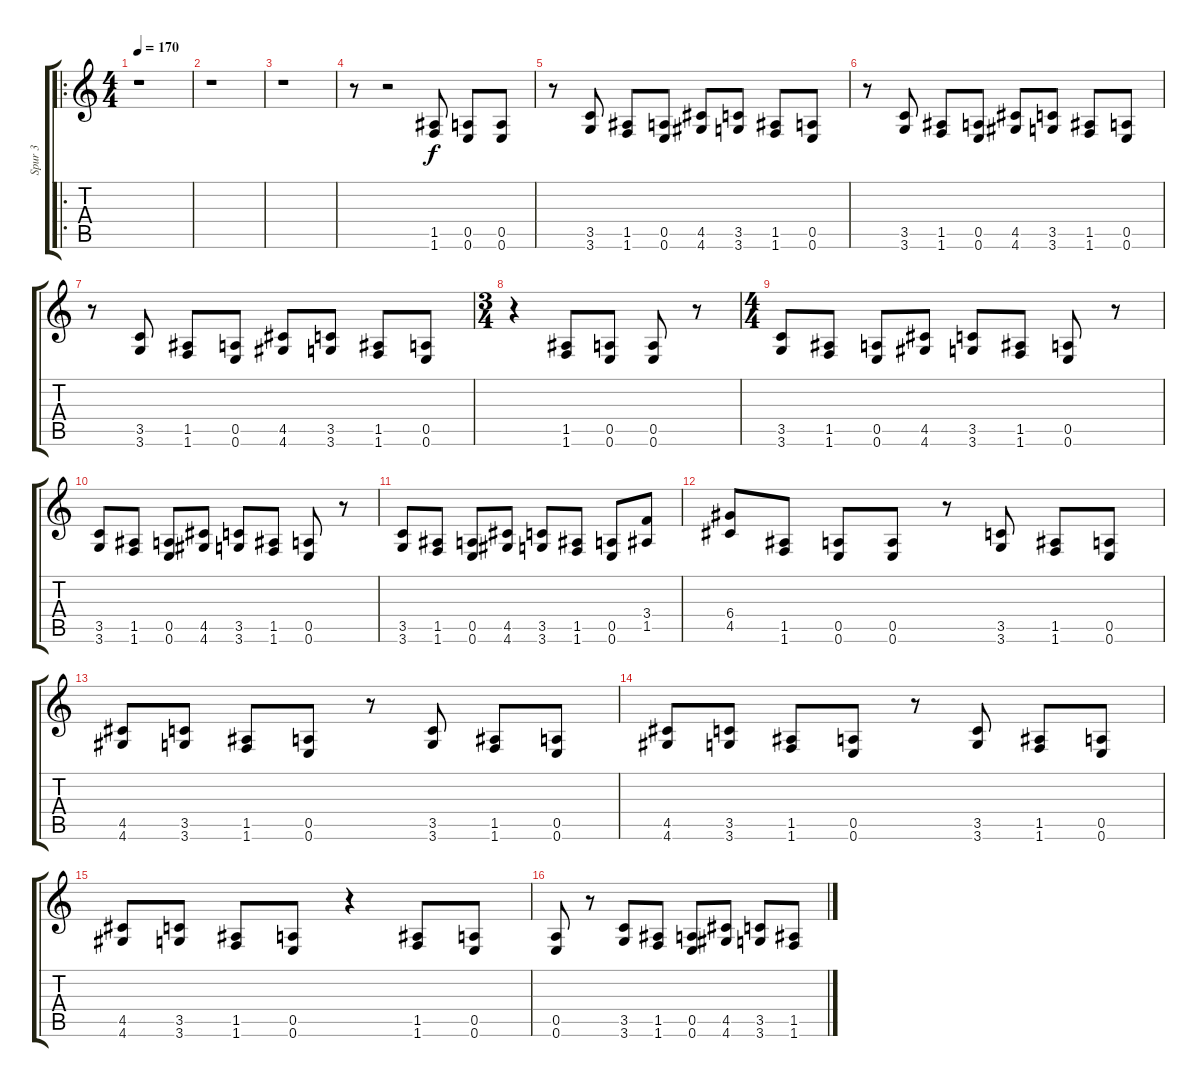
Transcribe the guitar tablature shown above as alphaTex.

\track ("Spur 3" "Spur 3") {instrument distortionguitar}
\staff {score tabs}
\tuning (E4 B3 G3 D3 A2 E2) {hide}
\ro
\ts (4 4)
\tempo 170
\clef g2
\ks c
r.1{dy f instrument distortionguitar} |
r.1 |
r.1 |
r.8 r.2 (1.5 1.6).8 (0.5 0.6).8 (0.5 0.6).8 |
r.8 (3.5 3.6).8 (1.5 1.6).8 (0.5 0.6).8 (4.5 4.6).8 (3.5 3.6).8 (1.5 1.6).8 (0.5 0.6).8 |
r.8 (3.5 3.6).8 (1.5 1.6).8 (0.5 0.6).8 (4.5 4.6).8 (3.5 3.6).8 (1.5 1.6).8 (0.5 0.6).8 |
r.8 (3.5 3.6).8 (1.5 1.6).8 (0.5 0.6).8 (4.5 4.6).8 (3.5 3.6).8 (1.5 1.6).8 (0.5 0.6).8 |
\ts (3 4)
r.4 (1.5 1.6).8 (0.5 0.6).8 (0.5 0.6).8 r.8 |
\ts (4 4)
(3.5 3.6).8 (1.5 1.6).8 (0.5 0.6).8 (4.5 4.6).8 (3.5 3.6).8 (1.5 1.6).8 (0.5 0.6).8 r.8 |
(3.5 3.6).8 (1.5 1.6).8 (0.5 0.6).8 (4.5 4.6).8 (3.5 3.6).8 (1.5 1.6).8 (0.5 0.6).8 r.8 |
(3.5 3.6).8 (1.5 1.6).8 (0.5 0.6).8 (4.5 4.6).8 (3.5 3.6).8 (1.5 1.6).8 (0.5 0.6).8 (3.4 1.5).8 |
(6.4 4.5).8 (1.5 1.6).8 (0.5 0.6).8 (0.5 0.6).8 r.8 (3.5 3.6).8 (1.5 1.6).8 (0.5 0.6).8 |
(4.5 4.6).8 (3.5 3.6).8 (1.5 1.6).8 (0.5 0.6).8 r.8 (3.5 3.6).8 (1.5 1.6).8 (0.5 0.6).8 |
(4.5 4.6).8 (3.5 3.6).8 (1.5 1.6).8 (0.5 0.6).8 r.8 (3.5 3.6).8 (1.5 1.6).8 (0.5 0.6).8 |
(4.5 4.6).8 (3.5 3.6).8 (1.5 1.6).8 (0.5 0.6).8 r.4 (1.5 1.6).8 (0.5 0.6).8 |
(0.5 0.6).8 r.8 (3.5 3.6).8 (1.5 1.6).8 (0.5 0.6).8 (4.5 4.6).8 (3.5 3.6).8 (1.5 1.6).8
